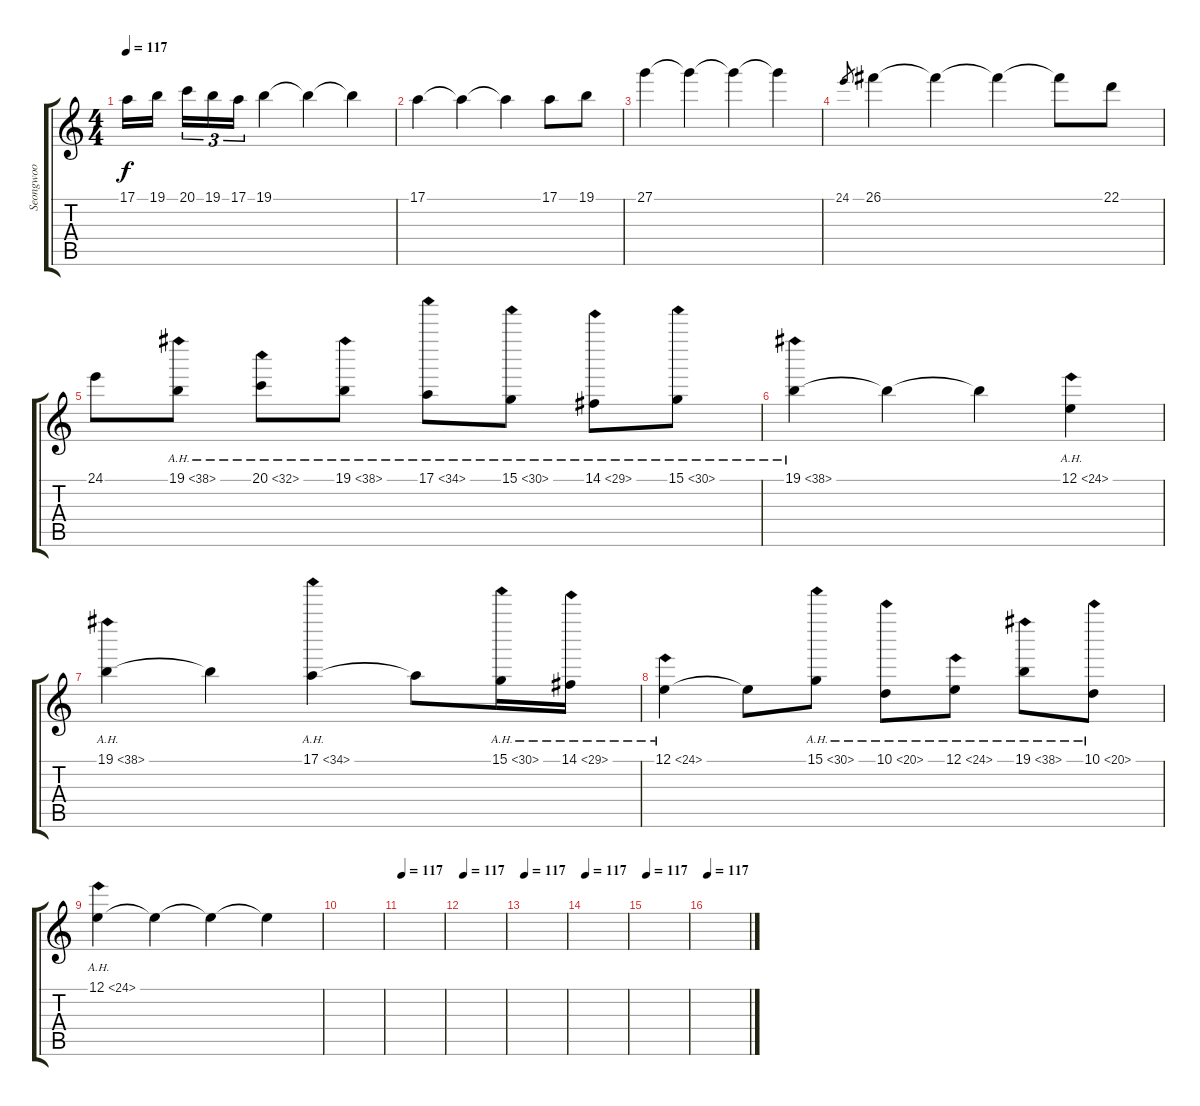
\track ("Seongwoo" "Seongwoo") {instrument flute}
\staff {score tabs}
\tuning (E4 B3 G3 D3 A2 E2) {hide}
\ts (4 4)
\tempo 117
\clef g2
\ks c
17.1.16{dy f} 19.1.16 20.1.16{tu (3 2)} 19.1.16{tu (3 2)} 17.1.16{tu (3 2)} 19.1.4 19.1{t}.4 19.1{t}.4 |
17.1.4 17.1{t}.4 17.1{t}.4 17.1.8 19.1.8 |
27.1.4 27.1{t}.4 27.1{t}.4 27.1{t}.4 |
24.1.8{gr} 26.1.4 26.1{t}.4 26.1{t}.4 26.1{t}.8 22.1.8 |
24.1.8 19.1{ah 19}.8 20.1{ah 12}.8 19.1{ah 19}.8 17.1{ah 17}.8 15.1{ah 15}.8 14.1{ah 15}.8 15.1{ah 15}.8 |
19.1{ah 19}.4 19.1{t}.4 19.1{t}.4 12.1{ah 12}.4 |
19.1{ah 19}.4 19.1{t}.4 17.1{ah 17}.4 17.1{t}.8 15.1{ah 15}.16 14.1{ah 15}.16 |
12.1{ah 12}.4 12.1{t}.8 15.1{ah 15}.8 10.1{ah 10}.8 12.1{ah 12}.8 19.1{ah 19}.8 10.1{ah 10}.8 |
12.1{ah 12}.4 12.1{t}.4 12.1{t}.4 12.1{t}.4 |
|
\tempo 117
|
\tempo 117
|
\tempo 117
|
\tempo 117
|
\tempo 117
|
\tempo 117
